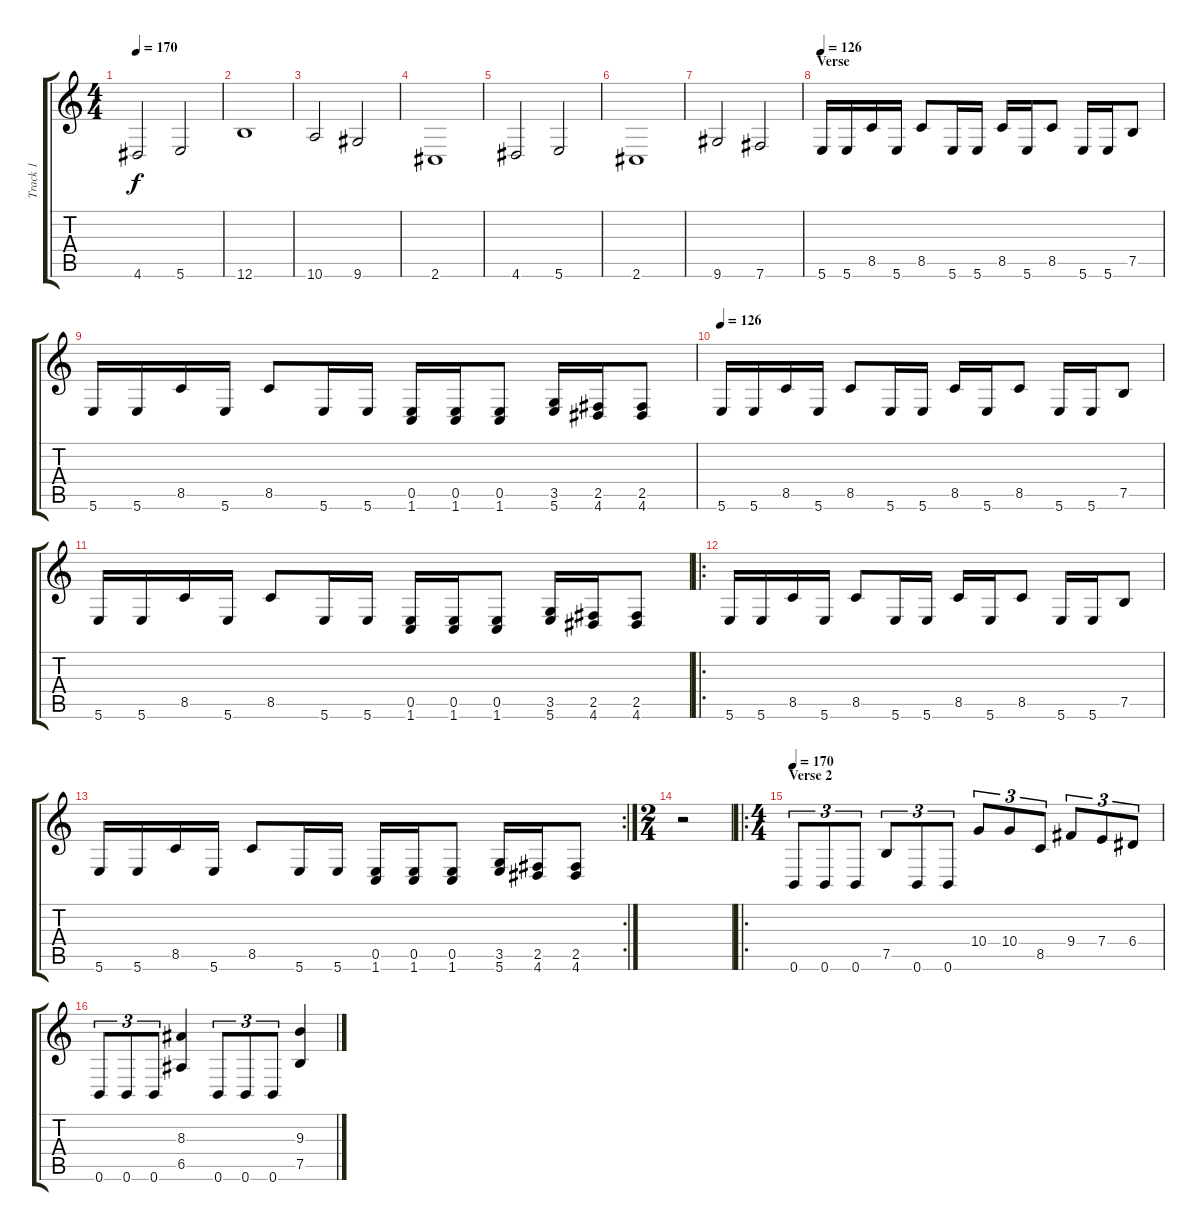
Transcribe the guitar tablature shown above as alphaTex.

\track ("Track 1" "Track 1") {instrument distortionguitar}
\staff {score tabs}
\tuning (B3 Gb3 D3 A2 E2 B1) {hide}
\ts (4 4)
\tempo 170
\clef g2
\ks c
4.6.2{dy f} 5.6.2 |
12.6.1 |
10.6.2 9.6.2 |
2.6.1 |
4.6.2 5.6.2 |
2.6.1 |
9.6.2 7.6.2 |
\section ("" "Verse")
\tempo 126
5.6.16 5.6.16 8.5.16 5.6.16 8.5.8 5.6.16 5.6.16 8.5.16 5.6.16 8.5.8 5.6.16 5.6.16 7.5.8 |
5.6.16 5.6.16 8.5.16 5.6.16 8.5.8 5.6.16 5.6.16 (0.5 1.6).16 (0.5 1.6).16 (0.5 1.6).8 (3.5 5.6).16 (2.5 4.6).16 (2.5 4.6).8 |
\tempo 126
5.6.16 5.6.16 8.5.16 5.6.16 8.5.8 5.6.16 5.6.16 8.5.16 5.6.16 8.5.8 5.6.16 5.6.16 7.5.8 |
5.6.16 5.6.16 8.5.16 5.6.16 8.5.8 5.6.16 5.6.16 (0.5 1.6).16 (0.5 1.6).16 (0.5 1.6).8 (3.5 5.6).16 (2.5 4.6).16 (2.5 4.6).8 |
\ro
5.6.16 5.6.16 8.5.16 5.6.16 8.5.8 5.6.16 5.6.16 8.5.16 5.6.16 8.5.8 5.6.16 5.6.16 7.5.8 |
\rc 2
5.6.16 5.6.16 8.5.16 5.6.16 8.5.8 5.6.16 5.6.16 (0.5 1.6).16 (0.5 1.6).16 (0.5 1.6).8 (3.5 5.6).16 (2.5 4.6).16 (2.5 4.6).8 |
\ts (2 4)
r.2 |
\ro
\ts (4 4)
\section ("" "Verse 2")
\tempo 170
0.6.8{tu (3 2)} 0.6.8{tu (3 2)} 0.6.8{tu (3 2)} 7.5.8{tu (3 2)} 0.6.8{tu (3 2)} 0.6.8{tu (3 2)} 10.4.8{tu (3 2)} 10.4.8{tu (3 2)} 8.5.8{tu (3 2)} 9.4.8{tu (3 2)} 7.4.8{tu (3 2)} 6.4.8{tu (3 2)} |
0.6.8{tu (3 2)} 0.6.8{tu (3 2)} 0.6.8{tu (3 2)} (8.3 6.5).4 0.6.8{tu (3 2)} 0.6.8{tu (3 2)} 0.6.8{tu (3 2)} (9.3 7.5).4
